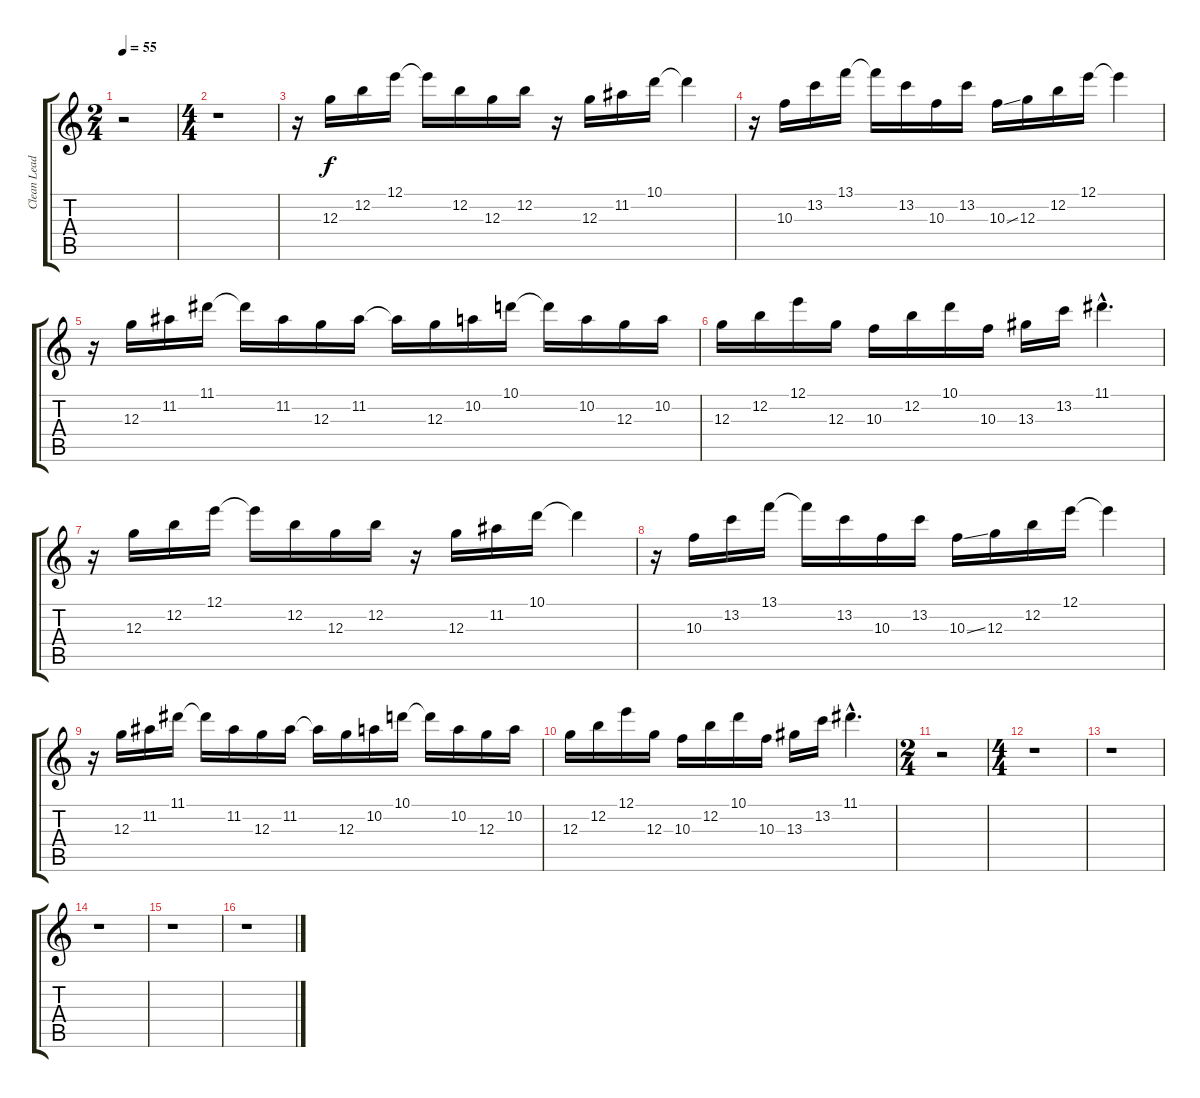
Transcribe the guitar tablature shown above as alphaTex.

\track ("Clean Lead" "Clean Lead") {instrument electricguitarclean}
\staff {score tabs}
\tuning (E4 B3 G3 D3 A2 D2) {hide}
\ts (2 4)
\tempo 55
\clef g2
\ks c
r.2{dy f} |
\ts (4 4)
r.1 |
r.16 12.3.16 12.2.16 12.1.16 12.1{t}.16 12.2.16 12.3.16 12.2.16 r.16 12.3.16 11.2.16 10.1.16 10.1{t}.4 |
r.16 10.3.16 13.2.16 13.1.16 13.1{t}.16 13.2.16 10.3.16 13.2.16 10.3{ss}.16 12.3.16 12.2.16 12.1.16 12.1{t}.4 |
r.16 12.3.16 11.2.16 11.1.16 11.1{t}.16 11.2.16 12.3.16 11.2.16 11.2{t}.16 12.3.16 10.2.16 10.1.16 10.1{t}.16 10.2.16 12.3.16 10.2.16 |
12.3.16 12.2.16 12.1.16 12.3.16 10.3.16 12.2.16 10.1.16 10.3.16 13.3.16 13.2.16 11.1{hac}.4{d} |
r.16 12.3.16 12.2.16 12.1.16 12.1{t}.16 12.2.16 12.3.16 12.2.16 r.16 12.3.16 11.2.16 10.1.16 10.1{t}.4 |
r.16 10.3.16 13.2.16 13.1.16 13.1{t}.16 13.2.16 10.3.16 13.2.16 10.3{ss}.16 12.3.16 12.2.16 12.1.16 12.1{t}.4 |
r.16 12.3.16 11.2.16 11.1.16 11.1{t}.16 11.2.16 12.3.16 11.2.16 11.2{t}.16 12.3.16 10.2.16 10.1.16 10.1{t}.16 10.2.16 12.3.16 10.2.16 |
12.3.16 12.2.16 12.1.16 12.3.16 10.3.16 12.2.16 10.1.16 10.3.16 13.3.16 13.2.16 11.1{hac}.4{d} |
\ts (2 4)
r.2 |
\ts (4 4)
r.1 |
r.1 |
r.1 |
r.1 |
r.1
